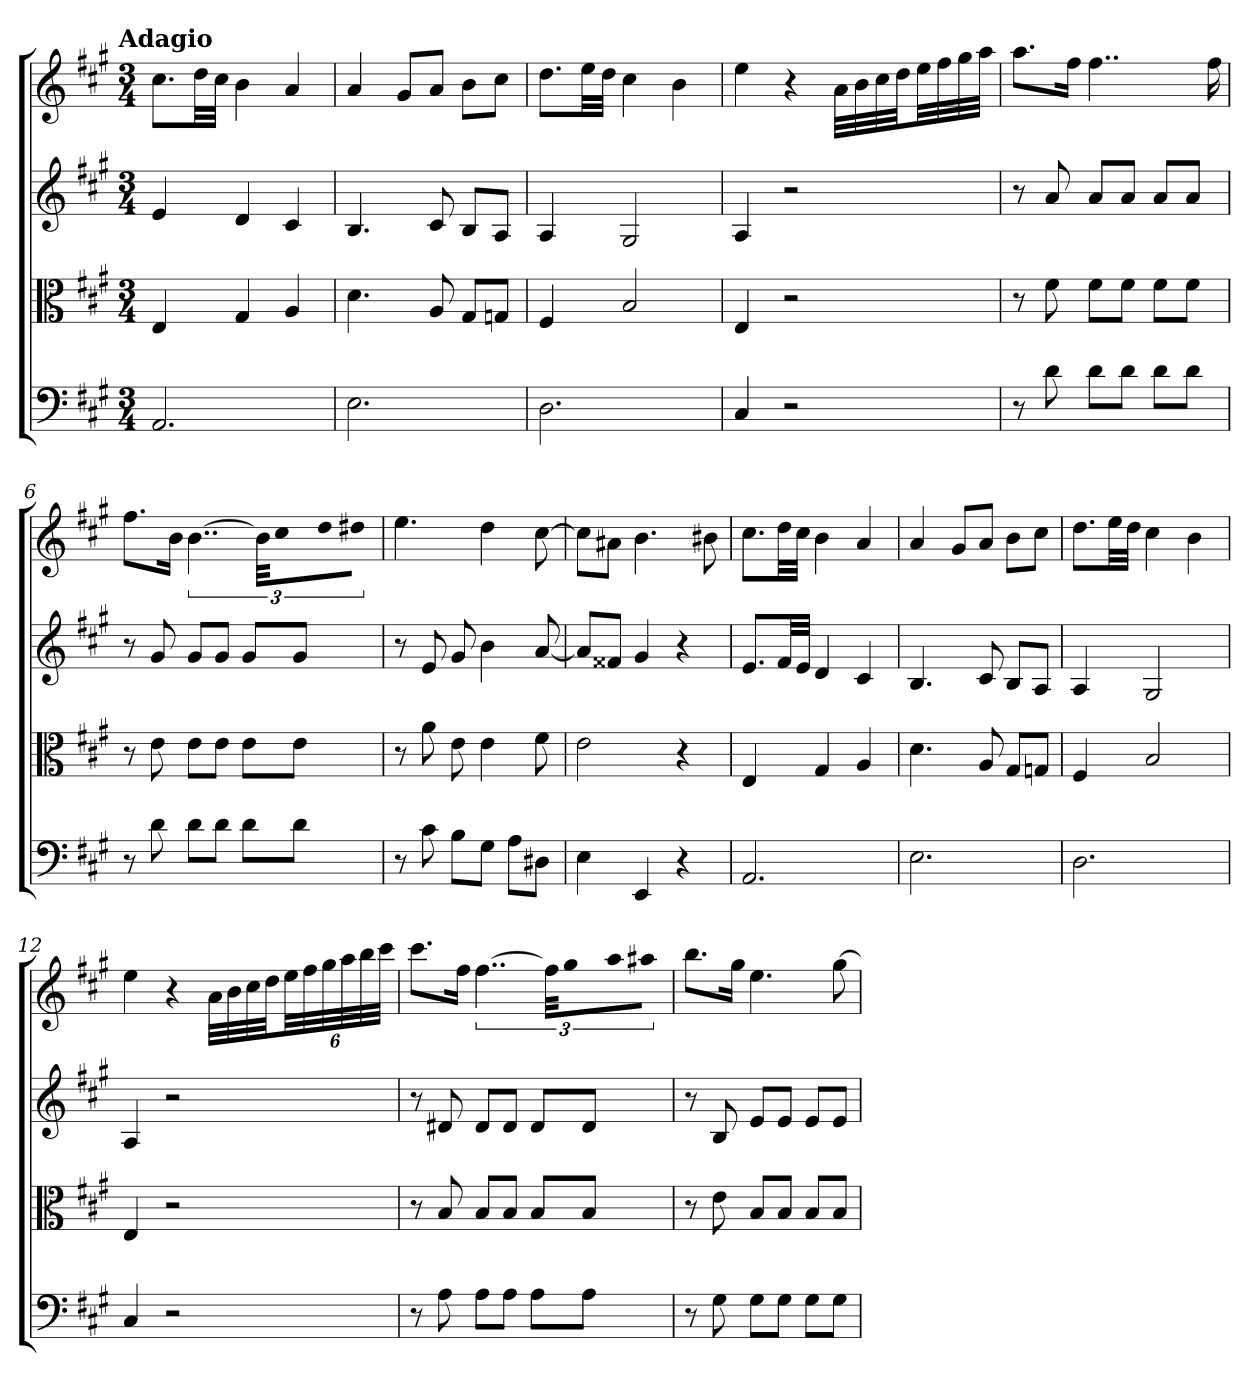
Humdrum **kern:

**kern	**kern	**kern	**kern
*part4	*part3	*part2	*part1
*staff4	*staff3	*staff2	*staff1
*clefF4	*clefC3	*	*
*k[f#c#g#]	*k[f#c#g#]	*k[f#c#g#]	*k[f#c#g#]
*A:	*A:	*A:	*A:
!!LO:TX:omd:t=Adagio
*M3/4	*M3/4	*M3/4	*M3/4
*MM56	*MM56	*MM56	*MM56
=	=	=	=
2.AA	4E	4e	8.cc#L
.	.	.	32ddLL
.	.	.	32cc#JJJ
.	4G#	4d	4b
.	4A	4c#	4a
=2	=2	=2	=2
2.E	4.d	4.B	4a
.	.	.	8g#L
.	8A	8c#	8aJ
.	8G#/L	8BL	8bL
.	8Gn/J	8AJ	8cc#J
=3	=3	=3	=3
2.D	4F#	4A	8.ddL
.	.	.	32eeLL
.	.	.	32ddJJJ
.	2B	2G#	4cc#
.	.	.	4b
=4	=4	=4	=4
4C#	4E	4A	4ee
2r	2r	2r	4r
.	.	.	32aLLL
.	.	.	32b
.	.	.	32cc#
.	.	.	32ddJJ
.	.	.	32eeLL
.	.	.	32ff#
.	.	.	32gg#
.	.	.	32aaJJJ
=5	=5	=5	=5
8r	8r	8r	8.aaL
8d	8f#	8a	.
.	.	.	16ff#Jk
8d\L	8f#\L	8aL	4..ff#
8d\J	8f#\J	8aJ	.
8d\L	8f#\L	8aL	.
8d\J	8f#\J	8aJ	.
.	.	.	16ff#
=6	=6	=6	=6
8r	8r	8r	8.ff#L
8d	8e	8g#	.
.	.	.	16bJk
8d\L	8e\L	8g#L	[6..b
8d\J	8e\J	8g#J	.
8d\L	8e\L	8g#L	.
.	.	.	48bKLL]
.	.	.	16cc#J
8d\J	8e\J	8g#J	16ddL
.	.	.	16dd#XJJ
=7	=7	=7	=7
8r	8r	8r	4.ee
8c#	8a	8e	.
8B\L	8e	8g#	.
8G#\J	4e	4b	4dd
8A\L	.	.	.
8D#X\J	8f#	[8a	[8cc#
=8	=8	=8	=8
4E	2e	8aL]	8cc#L]
.	.	8f##XJ	8a#XJ
4EE	.	4g#	4.b
4r	4r	4r	.
.	.	.	8b#X
=9	=9	=9	=9
2.AA	4E	8.eL	8.cc#L
.	.	32f#LL	32ddLL
.	.	32eJJJ	32cc#JJJ
.	4G#	4d	4b
.	4A	4c#	4a
=10	=10	=10	=10
2.E	4.d	4.B	4a
.	.	.	8g#L
.	8A	8c#	8aJ
.	8G#/L	8BL	8bL
.	8Gn/J	8AJ	8cc#J
=11	=11	=11	=11
2.D	4F#	4A	8.ddL
.	.	.	32eeLL
.	.	.	32ddJJJ
.	2B	2G#	4cc#
.	.	.	4b
=12	=12	=12	=12
4C#	4E	4A	4ee
2r	2r	2r	4r
.	.	.	32aLLL
.	.	.	32b
.	.	.	32cc#
.	.	.	32ddJJ
.	.	.	48eeLL
.	.	.	48ff#
.	.	.	48gg#
.	.	.	48aa
.	.	.	48bb
.	.	.	48ccc#JJJ
=13	=13	=13	=13
8r	8r	8r	8.ccc#L
8A	8B	8d#X	.
.	.	.	16ff#Jk
8A\L	8B/L	8d#L	[6..ff#
8A\J	8B/J	8d#J	.
8A\L	8B/L	8d#L	.
.	.	.	48ff#KLL]
.	.	.	16gg#J
8A\J	8B/J	8d#J	16aaL
.	.	.	16aa#XJJ
=14	=14	=14	=14
8r	8r	8r	8.bbL
8G#	8e	8B	.
.	.	.	16gg#Jk
8G#\L	8B/L	8eL	4.ee
8G#\J	8B/J	8eJ	.
8G#\L	8B/L	8eL	.
8G#\J	8B/J	8eJ	[8gg#
=	=	=	=
*-	*-	*-	*-
